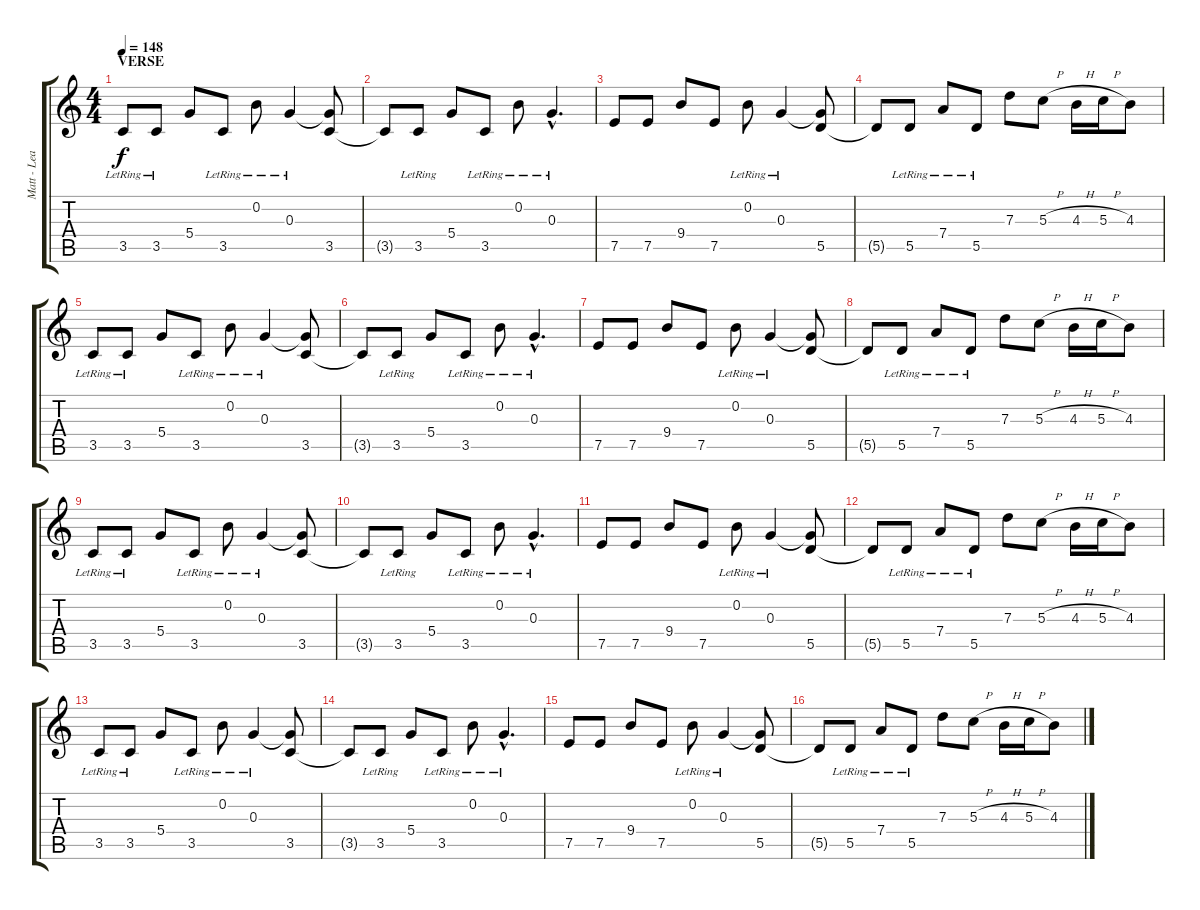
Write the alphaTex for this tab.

\track ("Matt - Lead Guitar" "Matt - Lea") {instrument acousticguitarsteel}
\staff {score tabs}
\tuning (E4 B3 G3 D3 A2 E2) {hide}
\ts (4 4)
\section ("" "VERSE")
\tempo 148
\clef g2
\ks c
3.5{lr}.8{dy f} 3.5{lr}.8 5.4.8 3.5{lr}.8 0.2{lr}.8 0.3{lr}.4 (0.3{t} 3.5).8 |
3.5{t}.8 3.5{lr}.8 5.4.8 3.5{lr}.8 0.2{lr}.8 0.3{hac lr}.4{d} |
7.5.8 7.5.8 9.4.8 7.5.8 0.2{lr}.8 0.3{lr}.4 (0.3{t} 5.5).8 |
5.5{t}.8 5.5{lr}.8 7.4{lr}.8 5.5{lr}.8 7.3.8 5.3{h}.8 4.3{h}.16 5.3{h}.16 4.3.8 |
3.5{lr}.8 3.5{lr}.8 5.4.8 3.5{lr}.8 0.2{lr}.8 0.3{lr}.4 (0.3{t} 3.5).8 |
3.5{t}.8 3.5{lr}.8 5.4.8 3.5{lr}.8 0.2{lr}.8 0.3{hac lr}.4{d} |
7.5.8 7.5.8 9.4.8 7.5.8 0.2{lr}.8 0.3{lr}.4 (0.3{t} 5.5).8 |
5.5{t}.8 5.5{lr}.8 7.4{lr}.8 5.5{lr}.8 7.3.8 5.3{h}.8 4.3{h}.16 5.3{h}.16 4.3.8 |
3.5{lr}.8 3.5{lr}.8 5.4.8 3.5{lr}.8 0.2{lr}.8 0.3{lr}.4 (0.3{t} 3.5).8 |
3.5{t}.8 3.5{lr}.8 5.4.8 3.5{lr}.8 0.2{lr}.8 0.3{hac lr}.4{d} |
7.5.8 7.5.8 9.4.8 7.5.8 0.2{lr}.8 0.3{lr}.4 (0.3{t} 5.5).8 |
5.5{t}.8 5.5{lr}.8 7.4{lr}.8 5.5{lr}.8 7.3.8 5.3{h}.8 4.3{h}.16 5.3{h}.16 4.3.8 |
3.5{lr}.8 3.5{lr}.8 5.4.8 3.5{lr}.8 0.2{lr}.8 0.3{lr}.4 (0.3{t} 3.5).8 |
3.5{t}.8 3.5{lr}.8 5.4.8 3.5{lr}.8 0.2{lr}.8 0.3{hac lr}.4{d} |
7.5.8 7.5.8 9.4.8 7.5.8 0.2{lr}.8 0.3{lr}.4 (0.3{t} 5.5).8 |
5.5{t}.8 5.5{lr}.8 7.4{lr}.8 5.5{lr}.8 7.3.8 5.3{h}.8 4.3{h}.16 5.3{h}.16 4.3.8
